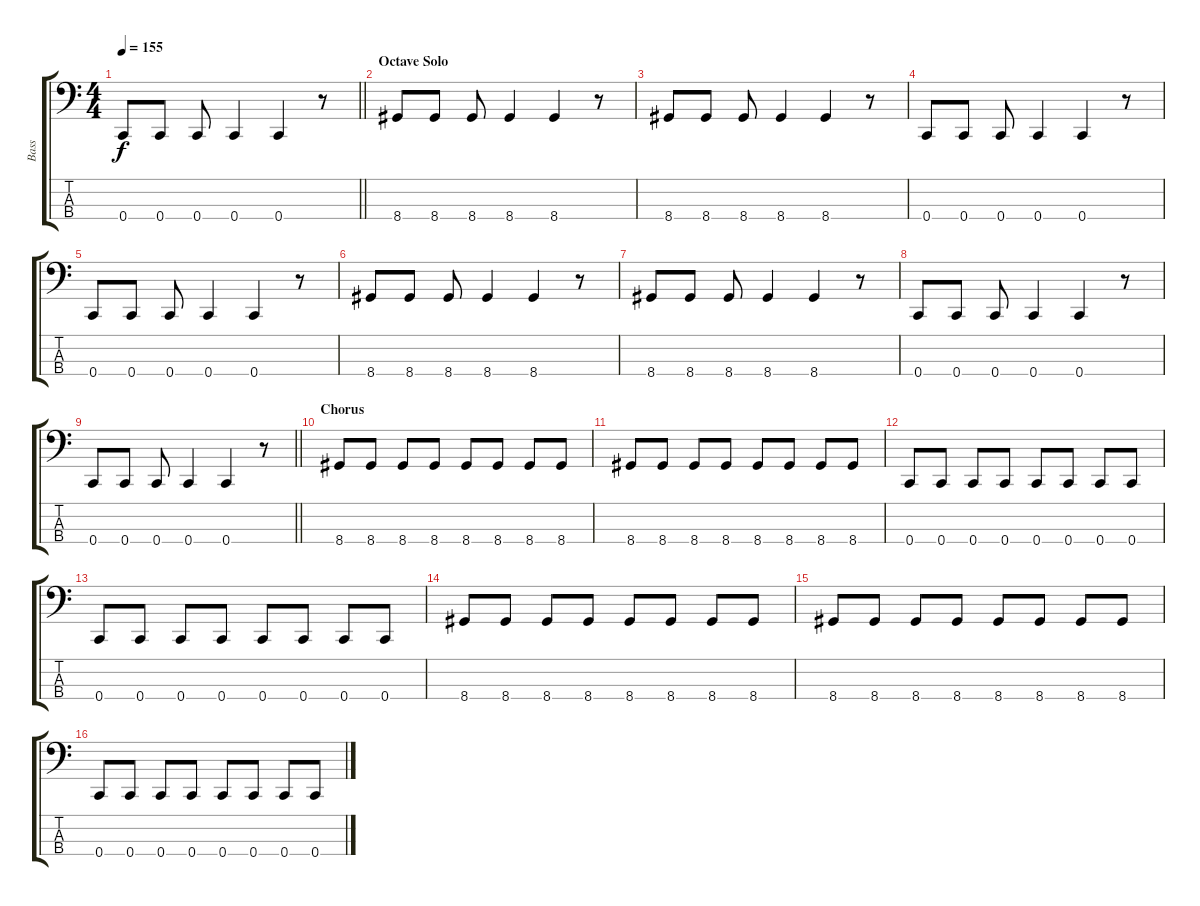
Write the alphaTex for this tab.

\track ("Bass" "Bass") {instrument electricbassfinger}
\staff {score tabs}
\tuning (F2 C2 G1 C1) {hide}
\ts (4 4)
\tempo 155
\clef f4
\barLineRight lightlight
\ks c
0.4.8{dy f} 0.4.8 0.4.8 0.4.4 0.4.4 r.8 |
\section ("" "Octave Solo")
8.4.8 8.4.8 8.4.8 8.4.4 8.4.4 r.8 |
8.4.8 8.4.8 8.4.8 8.4.4 8.4.4 r.8 |
0.4.8 0.4.8 0.4.8 0.4.4 0.4.4 r.8 |
0.4.8 0.4.8 0.4.8 0.4.4 0.4.4 r.8 |
8.4.8 8.4.8 8.4.8 8.4.4 8.4.4 r.8 |
8.4.8 8.4.8 8.4.8 8.4.4 8.4.4 r.8 |
0.4.8 0.4.8 0.4.8 0.4.4 0.4.4 r.8 |
\barLineRight lightlight
0.4.8 0.4.8 0.4.8 0.4.4 0.4.4 r.8 |
\section ("" "Chorus")
8.4.8 8.4.8 8.4.8 8.4.8 8.4.8 8.4.8 8.4.8 8.4.8 |
8.4.8 8.4.8 8.4.8 8.4.8 8.4.8 8.4.8 8.4.8 8.4.8 |
0.4.8 0.4.8 0.4.8 0.4.8 0.4.8 0.4.8 0.4.8 0.4.8 |
0.4.8 0.4.8 0.4.8 0.4.8 0.4.8 0.4.8 0.4.8 0.4.8 |
8.4.8 8.4.8 8.4.8 8.4.8 8.4.8 8.4.8 8.4.8 8.4.8 |
8.4.8 8.4.8 8.4.8 8.4.8 8.4.8 8.4.8 8.4.8 8.4.8 |
0.4.8 0.4.8 0.4.8 0.4.8 0.4.8 0.4.8 0.4.8 0.4.8
